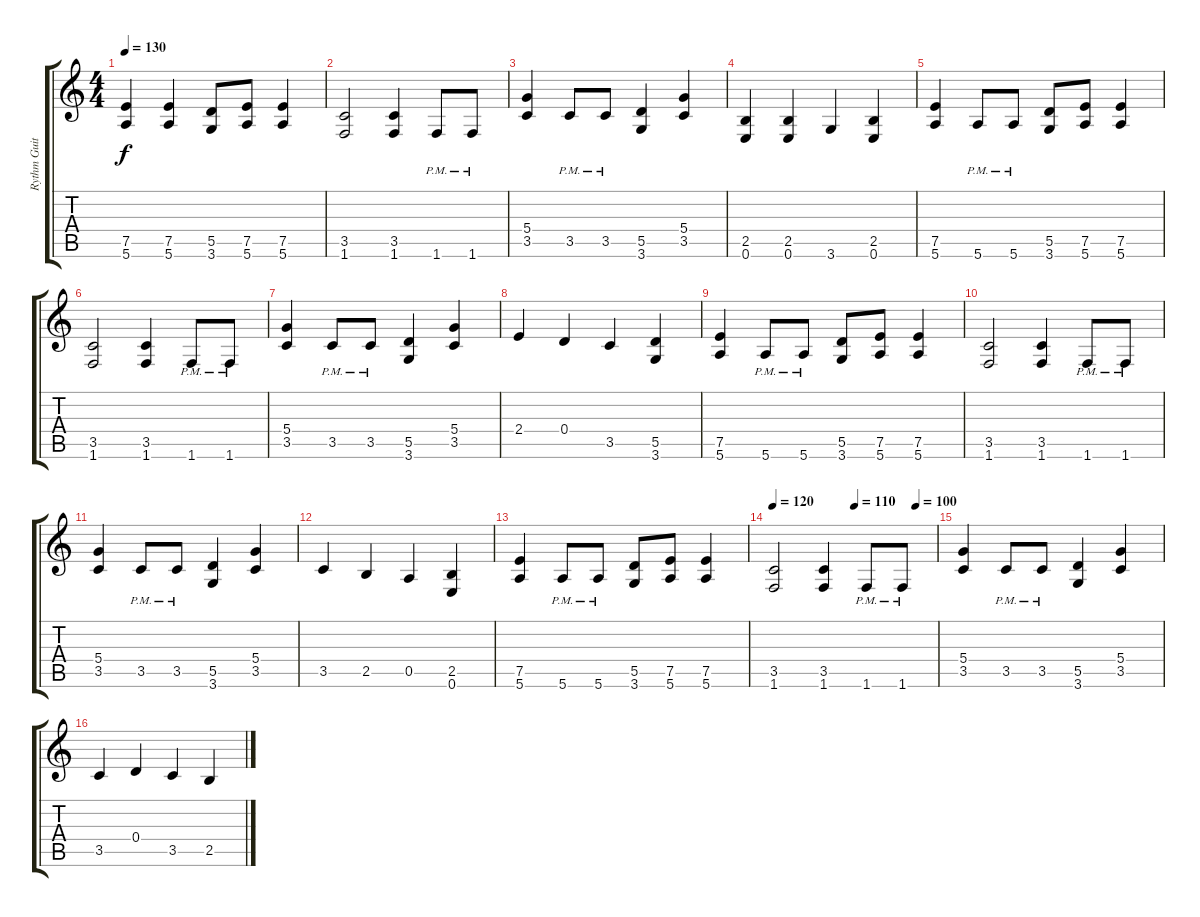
\track ("Rythm Guitar" "Rythm Guit") {instrument distortionguitar}
\staff {score tabs}
\tuning (E4 B3 G3 D3 A2 E2) {hide}
\ts (4 4)
\tempo 130
\clef g2
\ks c
(7.5 5.6).4{dy f volume 16 instrument distortionguitar} (7.5 5.6).4 (5.5 3.6).8 (7.5 5.6).8 (7.5 5.6).4 |
(3.5 1.6).2 (3.5 1.6).4 1.6{pm}.8 1.6{pm}.8 |
(5.4 3.5).4 3.5{pm}.8 3.5{pm}.8 (5.5 3.6).4 (5.4 3.5).4 |
(2.5 0.6).4 (2.5 0.6).4 3.6.4 (2.5 0.6).4 |
(7.5 5.6).4 5.6{pm}.8 5.6{pm}.8 (5.5 3.6).8 (7.5 5.6).8 (7.5 5.6).4 |
(3.5 1.6).2 (3.5 1.6).4 1.6{pm}.8 1.6{pm}.8 |
(5.4 3.5).4 3.5{pm}.8 3.5{pm}.8 (5.5 3.6).4 (5.4 3.5).4 |
2.4.4 0.4.4 3.5.4 (5.5 3.6).4 |
(7.5 5.6).4 5.6{pm}.8 5.6{pm}.8 (5.5 3.6).8 (7.5 5.6).8 (7.5 5.6).4 |
(3.5 1.6).2 (3.5 1.6).4 1.6{pm}.8 1.6{pm}.8 |
(5.4 3.5).4 3.5{pm}.8 3.5{pm}.8 (5.5 3.6).4 (5.4 3.5).4 |
3.5.4 2.5.4 0.5.4 (2.5 0.6).4 |
(7.5 5.6).4 5.6{pm}.8 5.6{pm}.8 (5.5 3.6).8 (7.5 5.6).8 (7.5 5.6).4 |
\tempo 120
\tempo (110 0.5)
\tempo (100 0.875)
(3.5 1.6).2 (3.5 1.6).4 1.6{pm}.8 1.6{pm}.8 |
(5.4 3.5).4 3.5{pm}.8 3.5{pm}.8 (5.5 3.6).4 (5.4 3.5).4 |
3.5.4 0.4.4 3.5.4 2.5.4
